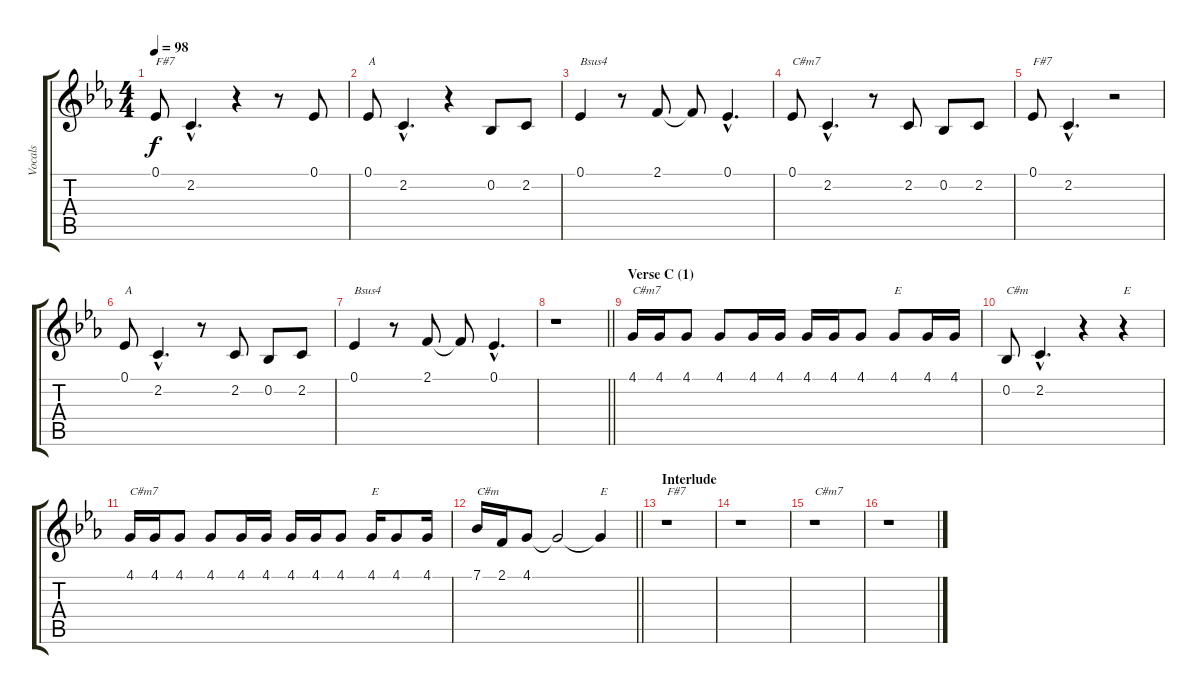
\track ("Vocals" "Vocals") {instrument sopranosax}
\staff {score tabs}
\tuning (Eb4 Bb3 Gb3 Db3 Ab2 Eb2) {hide}
\ts (4 4)
\tempo 98
\clef g2
\ks cminor
0.1.8{txt "F#7" dy f} 2.2{hac}.4{d} r.4 r.8 0.1.8 |
0.1.8{txt "A"} 2.2{hac}.4{d} r.4 0.2.8 2.2.8 |
0.1.4{txt "Bsus4"} r.8 2.1.8 2.1{t}.8 0.1{hac}.4{d} |
0.1.8{txt "C#m7"} 2.2{hac}.4{d} r.8 2.2.8 0.2.8 2.2.8 |
0.1.8{txt "F#7"} 2.2{hac}.4{d} r.2 |
0.1.8{txt "A"} 2.2{hac}.4{d} r.8 2.2.8 0.2.8 2.2.8 |
0.1.4{txt "Bsus4"} r.8 2.1.8 2.1{t}.8 0.1{hac}.4{d} |
\barLineRight lightlight
r.1 |
\section ("" "Verse C (1)")
4.1.16{txt "C#m7"} 4.1.16 4.1.8 4.1.8 4.1.16 4.1.16 4.1.16 4.1.16 4.1.8 4.1.8{txt "E"} 4.1.16 4.1.16 |
0.2.8{txt "C#m"} 2.2{hac}.4{d} r.4 r.4{txt "E"} |
4.1.16{txt "C#m7"} 4.1.16 4.1.8 4.1.8 4.1.16 4.1.16 4.1.16 4.1.16 4.1.8 4.1.16{txt "E"} 4.1.8 4.1.16 |
\barLineRight lightlight
7.1.16{txt "C#m"} 2.1.16 4.1.8 4.1{t}.2 4.1{t}.4{txt "E"} |
\section ("" "Interlude")
r.1{txt "F#7"} |
r.1 |
r.1{txt "C#m7"} |
r.1
